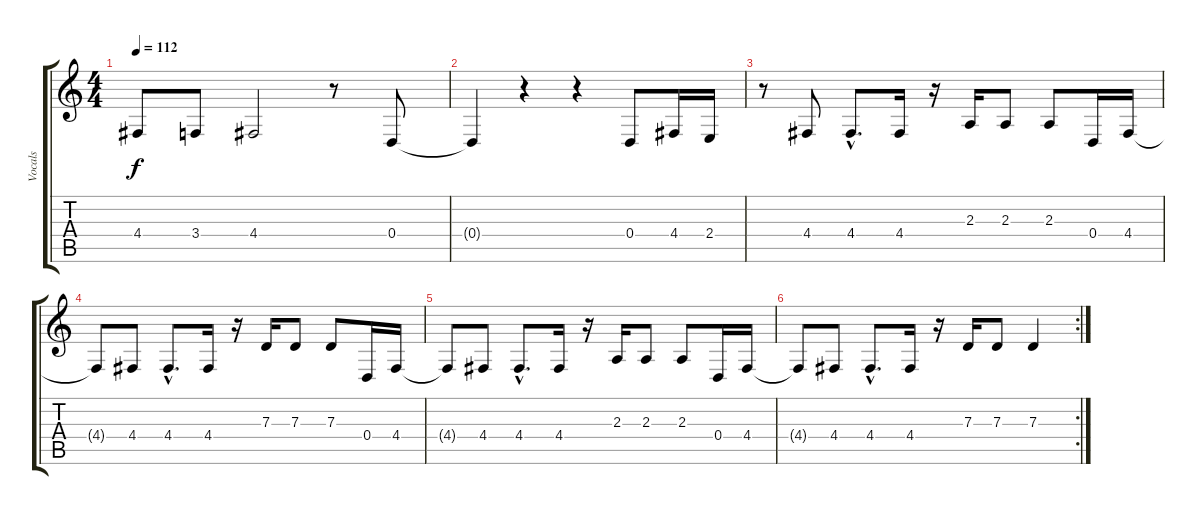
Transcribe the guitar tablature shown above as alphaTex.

\track ("Vocals" "Vocals") {instrument tenorsax}
\staff {score tabs}
\tuning (E4 B3 G3 D3 A2 E2) {hide}
\ts (4 4)
\tempo 112
\clef g2
\ks c
4.4.8{dy f} 3.4.8 4.4.2 r.8 0.4.8 |
0.4{t}.4 r.4 r.4 0.4.8 4.4.16 2.4.16 |
r.8 4.4.8 4.4{hac}.8{d} 4.4.16 r.16 2.3.16 2.3.8 2.3.8 0.4.16 4.4.16 |
4.4{t}.8 4.4.8 4.4{hac}.8{d} 4.4.16 r.16 7.3.16 7.3.8 7.3.8 0.4.16 4.4.16 |
4.4{t}.8 4.4.8 4.4{hac}.8{d} 4.4.16 r.16 2.3.16 2.3.8 2.3.8 0.4.16 4.4.16 |
\rc 2
4.4{t}.8 4.4.8 4.4{hac}.8{d} 4.4.16 r.16 7.3.16 7.3.8 7.3.4
